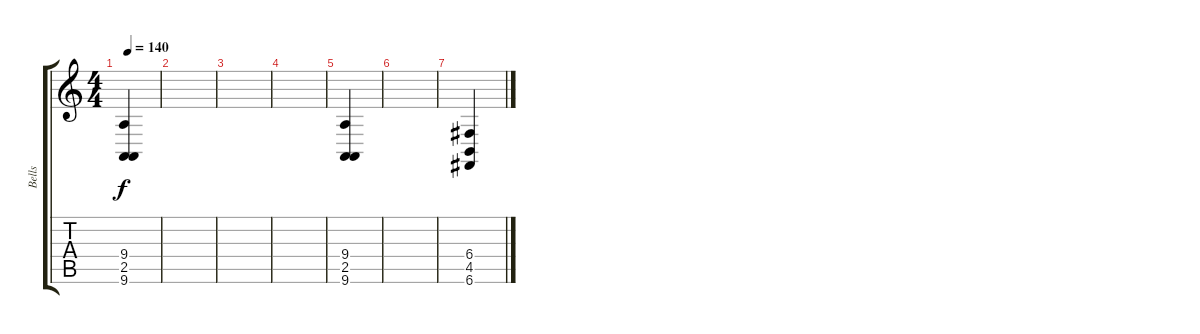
\track ("Bells" "Bells") {instrument tubularbells}
\staff {score tabs}
\tuning (D4 A3 F3 C3 G2 C2) {hide}
\ts (4 4)
\tempo 140
\clef g2
\ks c
(9.4 2.5 9.6).4{dy f} |
|
|
|
(9.4 2.5 9.6).4 |
|
(6.4 4.5 6.6).4
